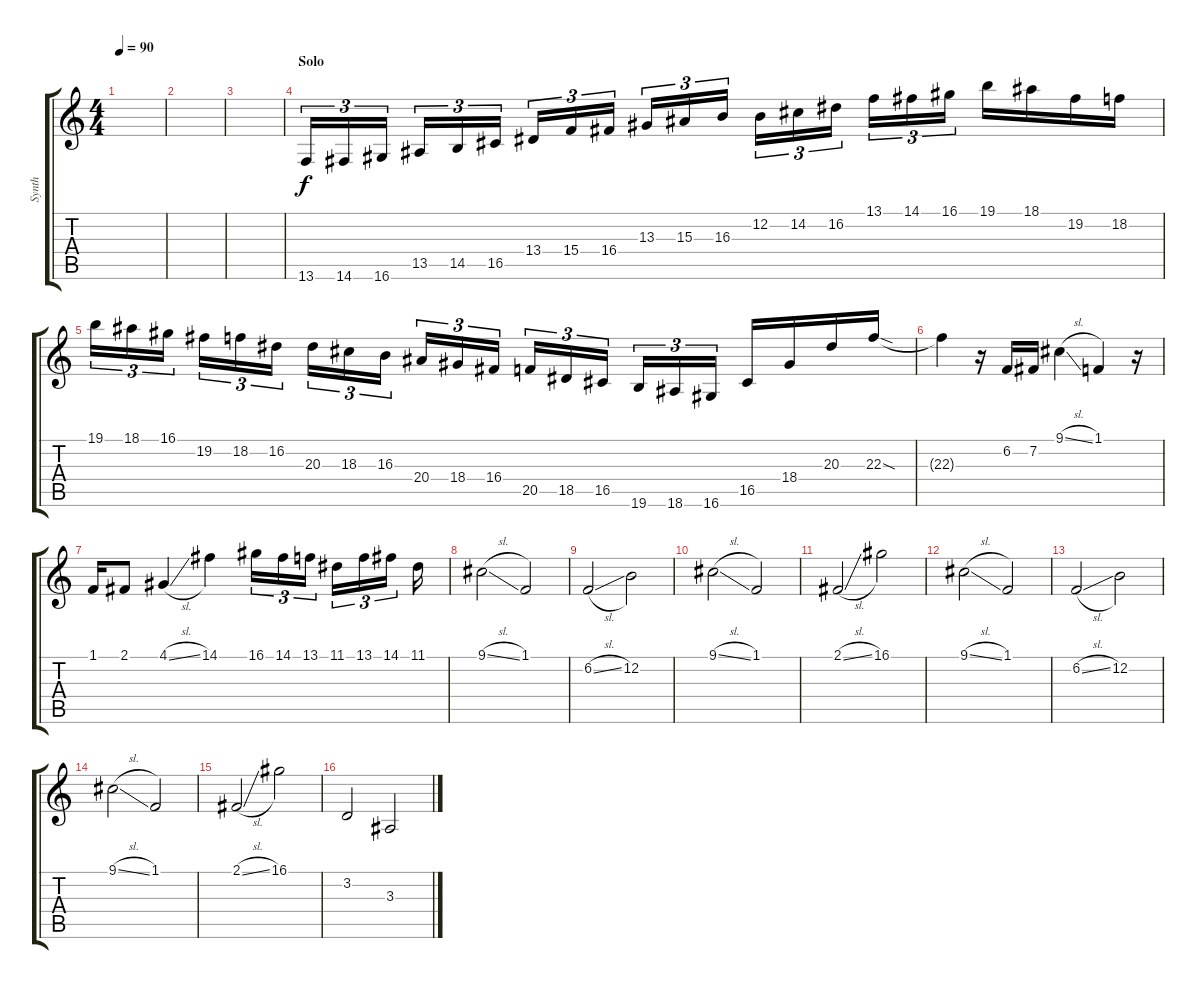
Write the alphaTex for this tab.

\track ("Synth" "Synth") {instrument lead1square}
\staff {score tabs}
\tuning (E4 B3 G3 D3 A2 E2) {hide}
\ts (4 4)
\tempo 90
\clef g2
\ks c
|
|
|
\section ("" "Solo")
13.6.16{tu (3 2)} 14.6.16{tu (3 2)} 16.6.16{tu (3 2)} 13.5.16{tu (3 2)} 14.5.16{tu (3 2)} 16.5.16{tu (3 2)} 13.4.16{tu (3 2)} 15.4.16{tu (3 2)} 16.4.16{tu (3 2)} 13.3.16{tu (3 2)} 15.3.16{tu (3 2)} 16.3.16{tu (3 2)} 12.2.16{tu (3 2)} 14.2.16{tu (3 2)} 16.2.16{tu (3 2)} 13.1.16{tu (3 2)} 14.1.16{tu (3 2)} 16.1.16{tu (3 2)} 19.1.16 18.1.16 19.2.16 18.2.16 |
19.1.16{tu (3 2)} 18.1.16{tu (3 2)} 16.1.16{tu (3 2)} 19.2.16{tu (3 2)} 18.2.16{tu (3 2)} 16.2.16{tu (3 2)} 20.3.16{tu (3 2)} 18.3.16{tu (3 2)} 16.3.16{tu (3 2)} 20.4.16{tu (3 2)} 18.4.16{tu (3 2)} 16.4.16{tu (3 2)} 20.5.16{tu (3 2)} 18.5.16{tu (3 2)} 16.5.16{tu (3 2)} 19.6.16{tu (3 2)} 18.6.16{tu (3 2)} 16.6.16{tu (3 2)} 16.5.16 18.4.16 20.3.16 22.3{sod}.16 |
22.3{t}.4 r.16 6.2.16 7.2.16 9.1{sl}.4 1.1.4 r.16 |
1.1.16 2.1.8 4.1{sl}.4 14.1.4 16.1.16{tu (3 2)} 14.1.16{tu (3 2)} 13.1.16{tu (3 2)} 11.1.16{tu (3 2)} 13.1.16{tu (3 2)} 14.1.16{tu (3 2)} 11.1.16 |
9.1{sl}.2 1.1.2 |
6.2{sl}.2 12.2.2 |
9.1{sl}.2 1.1.2 |
2.1{sl}.2 16.1.2 |
9.1{sl}.2 1.1.2 |
6.2{sl}.2 12.2.2 |
9.1{sl}.2 1.1.2 |
2.1{sl}.2 16.1.2 |
3.2.2 3.3.2
